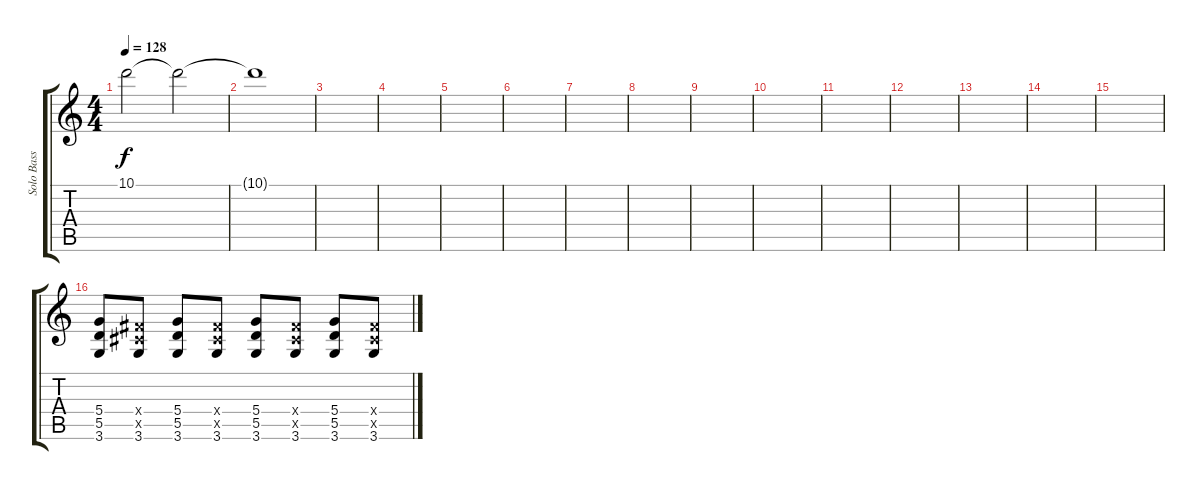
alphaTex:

\track ("Solo Bass" "Solo Bass") {instrument electricguitarjazz}
\staff {score tabs}
\tuning (E4 B3 G3 D3 A2 E2) {hide}
\ts (4 4)
\tempo 128
\clef g2
\ks c
10.1{t}.2{dy f} 10.1{t}.2 |
10.1{t}.1 |
|
|
|
|
|
|
|
|
|
|
|
|
|
(5.4 5.5 3.6).8{volume 13} (4.4{x} 4.5{x} 3.6).8 (5.4 5.5 3.6).8 (4.4{x} 4.5{x} 3.6).8 (5.4 5.5 3.6).8 (4.4{x} 4.5{x} 3.6).8 (5.4 5.5 3.6).8 (4.4{x} 4.5{x} 3.6).8
